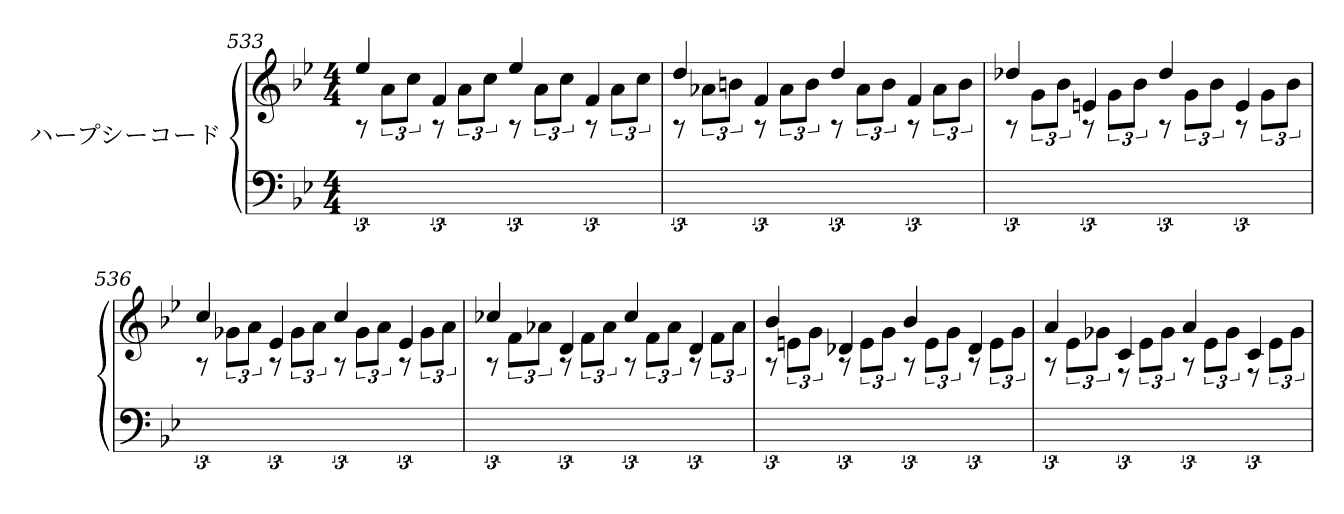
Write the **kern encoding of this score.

**kern	**kern
*part1	*part1
*staff2	*staff1
*I"ハープシーコード	*
*clefF4	*clefG2
*k[b-e-]	*k[b-e-]
*M4/4	*M4/4
=533	=533
*	*^
12rb	4ee-/	12ryy
6ryy	.	12a\L
.	.	12cc\J
12rb	4f/	12ryy
6ryy	.	12a\L
.	.	12cc\J
12rb	4ee-/	12ryy
6ryy	.	12a\L
.	.	12cc\J
12rb	4f/	12ryy
6ryy	.	12a\L
.	.	12cc\J
!!LO:LB:g=z	!!
=534	=534	=534
12rb	4dd/	12ryy
6ryy	.	12a-X\L
.	.	12bn\J
12rb	4f/	12ryy
6ryy	.	12a-\L
.	.	12b\J
12rb	4dd/	12ryy
6ryy	.	12a-\L
.	.	12b\J
12rb	4f/	12ryy
6ryy	.	12a-\L
.	.	12b\J
=535	=535	=535
12rb	4dd-X/	12ryy
6ryy	.	12g\L
.	.	12b-\J
12rb	4en/	12ryy
6ryy	.	12g\L
.	.	12b-\J
12rb	4dd-/	12ryy
6ryy	.	12g\L
.	.	12b-\J
12rb	4e/	12ryy
6ryy	.	12g\L
.	.	12b-\J
=536	=536	=536
12rb	4cc/	12ryy
6ryy	.	12g-X\L
.	.	12a\J
12rb	4e-/	12ryy
6ryy	.	12g-\L
.	.	12a\J
12rb	4cc/	12ryy
6ryy	.	12g-\L
.	.	12a\J
12rb	4e-/	12ryy
6ryy	.	12g-\L
.	.	12a\J
!!LO:LB:g=z	!!
=537	=537	=537
12rb	4cc-X/	12ryy
6ryy	.	12f\L
.	.	12a-X\J
12rb	4d/	12ryy
6ryy	.	12f\L
.	.	12a-\J
12rb	4cc-/	12ryy
6ryy	.	12f\L
.	.	12a-\J
12rb	4d/	12ryy
6ryy	.	12f\L
.	.	12a-\J
=538	=538	=538
12rb	4b-/	12ryy
6ryy	.	12en\L
.	.	12g\J
12rb	4d-X/	12ryy
6ryy	.	12e\L
.	.	12g\J
12rb	4b-/	12ryy
6ryy	.	12e\L
.	.	12g\J
12rb	4d-/	12ryy
6ryy	.	12e\L
.	.	12g\J
=539	=539	=539
12rb	4a/	12ryy
6ryy	.	12e-\L
.	.	12g-X\J
12rg	4c/	12ryy
6ryy	.	12e-\L
.	.	12g-\J
12rb	4a/	12ryy
6ryy	.	12e-\L
.	.	12g-\J
12rg	4c/	12ryy
6ryy	.	12e-\L
.	.	12g-\J
*	*v	*v
=	=
*-	*-
